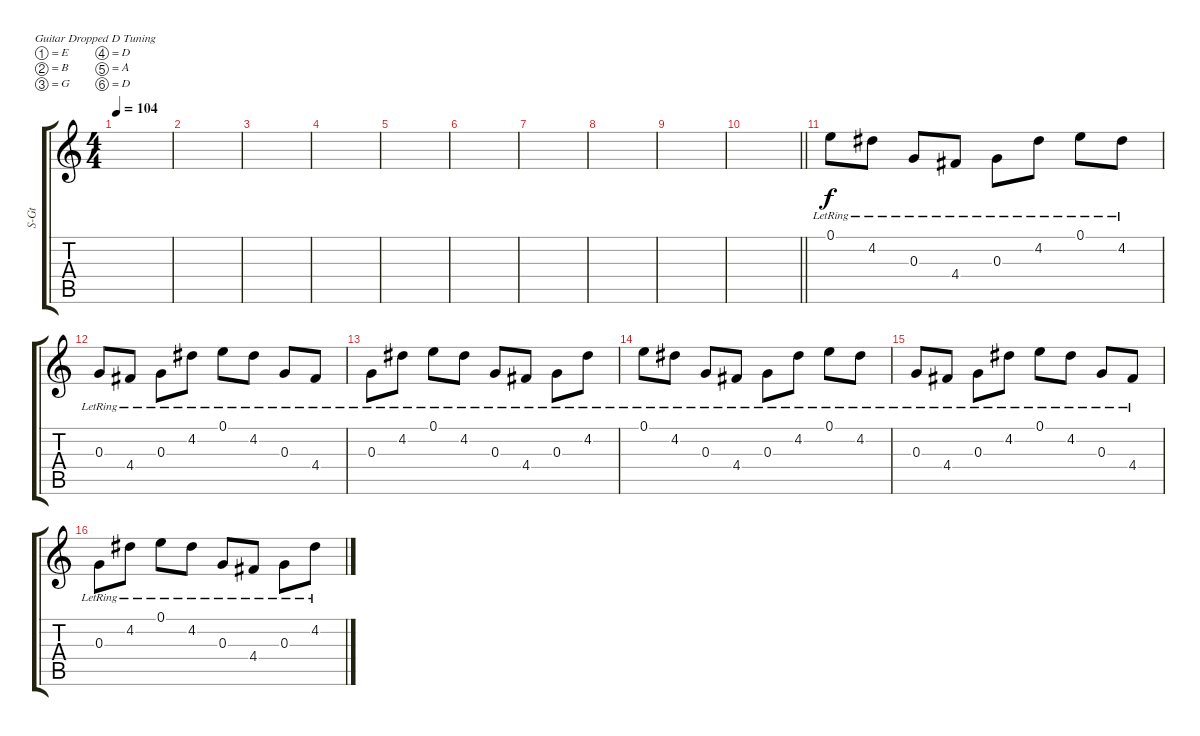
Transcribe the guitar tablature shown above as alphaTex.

\defaultSystemsLayout 4
\bracketExtendMode groupsimilarinstruments
\otherSystemsTrackNameOrientation horizontal
\track ("Peter Lindgren (Clean)" "S-Gt") {instrument acousticguitarsteel}
\staff {score tabs}
\tuning (E4 B3 G3 D3 A2 D2)
\ts (4 4)
\tempo 104
\clef g2
\ks c
|
|
|
|
|
|
|
|
|
\barLineRight lightlight
|
0.1{lr}.8{beam Down} 4.2{lr acc #}.8{beam Down} 0.3{lr}.8{beam Up} 4.4{lr acc #}.8{beam Up} 0.3{lr}.8{beam Down} 4.2{lr acc #}.8{beam Down} 0.1{lr}.8{beam Down} 4.2{lr acc #}.8{beam Down} |
0.3{lr}.8{beam Up} 4.4{lr acc #}.8{beam Up} 0.3{lr}.8{beam Down} 4.2{lr acc #}.8{beam Down} 0.1{lr}.8{beam Down} 4.2{lr acc #}.8{beam Down} 0.3{lr}.8{beam Up} 4.4{lr acc #}.8{beam Up} |
0.3{lr}.8{beam Down} 4.2{lr acc #}.8{beam Down} 0.1{lr}.8{beam Down} 4.2{lr acc #}.8{beam Down} 0.3{lr}.8{beam Up} 4.4{lr acc #}.8{beam Up} 0.3{lr}.8{beam Down} 4.2{lr acc #}.8{beam Down} |
0.1{lr}.8{beam Down} 4.2{lr acc #}.8{beam Down} 0.3{lr}.8{beam Up} 4.4{lr acc #}.8{beam Up} 0.3{lr}.8{beam Down} 4.2{lr acc #}.8{beam Down} 0.1{lr}.8{beam Down} 4.2{lr acc #}.8{beam Down} |
0.3{lr}.8{beam Up} 4.4{lr acc #}.8{beam Up} 0.3{lr}.8{beam Down} 4.2{lr acc #}.8{beam Down} 0.1{lr}.8{beam Down} 4.2{lr acc #}.8{beam Down} 0.3{lr}.8{beam Up} 4.4{lr acc #}.8{beam Up} |
0.3{lr}.8{beam Down} 4.2{lr acc #}.8{beam Down} 0.1{lr}.8{beam Down} 4.2{lr acc #}.8{beam Down} 0.3{lr}.8{beam Up} 4.4{lr acc #}.8{beam Up} 0.3{lr}.8{beam Down} 4.2{lr acc #}.8{beam Down}
